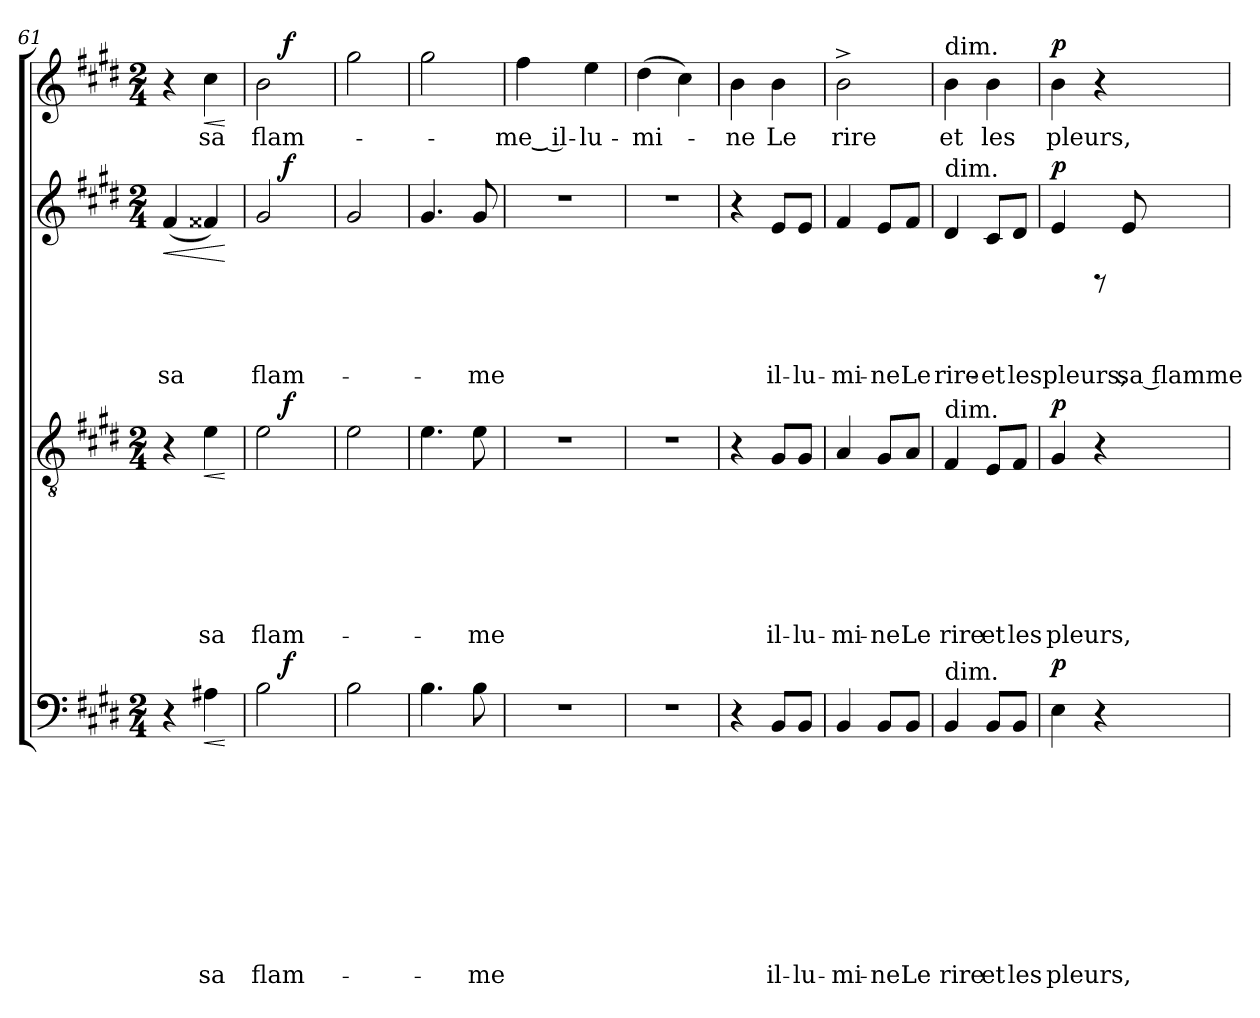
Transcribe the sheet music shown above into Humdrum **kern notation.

**kern	**text	**text	**text	**text	**text	**text	**text	**text	**text	**text	**dynam	**kern	**text	**text	**text	**text	**text	**text	**text	**dynam	**kern	**text	**text	**text	**text	**dynam	**kern	**text	**dynam
*part4	*part4	*part4	*part4	*part4	*part4	*part4	*part4	*part4	*part4	*part4	*part4	*part3	*part3	*part3	*part3	*part3	*part3	*part3	*part3	*part3	*part2	*part2	*part2	*part2	*part2	*part2	*part1	*part1	*part1
*staff4	*staff4	*staff4	*staff4	*staff4	*staff4	*staff4	*staff4	*staff4	*staff4	*staff4	*staff4	*staff3	*staff3	*staff3	*staff3	*staff3	*staff3	*staff3	*staff3	*staff3	*staff2	*staff2	*staff2	*staff2	*staff2	*staff2	*staff1	*staff1	*staff1
*clefF4	*	*	*	*	*	*	*	*	*	*	*	*clefGv2	*	*	*	*	*	*	*	*	*clefG2	*	*	*	*	*	*clefG2	*	*
*k[f#c#g#d#]	*	*	*	*	*	*	*	*	*	*	*	*k[f#c#g#d#]	*	*	*	*	*	*	*	*	*k[f#c#g#d#]	*	*	*	*	*	*k[f#c#g#d#]	*	*
*E:	*	*	*	*	*	*	*	*	*	*	*	*E:	*	*	*	*	*	*	*	*	*E:	*	*	*	*	*	*E:	*	*
*M2/4	*	*	*	*	*	*	*	*	*	*	*	*M2/4	*	*	*	*	*	*	*	*	*M2/4	*	*	*	*	*	*M2/4	*	*
=61	=61	=61	=61	=61	=61	=61	=61	=61	=61	=61	=61	=61	=61	=61	=61	=61	=61	=61	=61	=61	=61	=61	=61	=61	=61	=61	=61	=61	=61
!	!	!	!	!	!	!	!	!	!	!	!	!	!	!	!	!	!	!	!	!	!	!	!	!	!LO:LY:b	!LO:HP:b	!	!	!
4r	.	.	.	.	.	.	.	.	.	.	.	4r	.	.	.	.	.	.	.	.	(<4f#/	.	.	.	sa	<	4r	.	.
!	!	!	!	!	!	!	!	!	!	!LO:LY:b	!LO:HP:b	!	!	!	!	!	!	!	!LO:LY:b	!LO:HP:b	!	!	!	!	!	!	!	!LO:LY:b	!LO:HP:b
4A#X\	.	.	.	.	.	.	.	.	.	sa	<	4e\	.	.	.	.	.	.	sa	<	4f##X/)	.	.	.	.	.	4cc#\	sa	<
.	.	.	.	.	.	.	.	.	.	.	[	.	.	.	.	.	.	.	.	[	.	.	.	.	.	[	.	.	[
=62	=62	=62	=62	=62	=62	=62	=62	=62	=62	=62	=62	=62	=62	=62	=62	=62	=62	=62	=62	=62	=62	=62	=62	=62	=62	=62	=62	=62	=62
!	!	!	!	!	!	!	!	!	!	!LO:LY:b	!	!	!	!	!	!	!	!	!LO:LY:b	!	!	!	!	!	!LO:LY:b	!	!	!LO:LY:b	!
*^	*	*	*	*	*	*	*	*	*	*	*	*^	*	*	*	*	*	*	*	*	*^	*	*	*	*	*	*^	*	*
2B\	8ryy	.	.	.	.	.	.	.	.	.	flam-	.	2e\	8ryy	.	.	.	.	.	.	flam-	.	2g#/	8ryy	.	.	.	flam-	.	2b\	8ryy	flam-	.
!	!	!	!	!	!	!	!	!	!	!	!	!LO:DY:a	!	!	!	!	!	!	!	!	!	!LO:DY:a	!	!	!	!	!	!	!LO:DY:a	!	!	!	!LO:DY:a
.	4.ryy	.	.	.	.	.	.	.	.	.	.	f	.	4.ryy	.	.	.	.	.	.	.	f	.	4.ryy	.	.	.	.	f	.	4.ryy	.	f
*v	*v	*	*	*	*	*	*	*	*	*	*	*	*	*	*	*	*	*	*	*	*	*	*v	*v	*	*	*	*	*	*v	*v	*	*
*	*	*	*	*	*	*	*	*	*	*	*	*v	*v	*	*	*	*	*	*	*	*	*	*	*	*	*	*	*	*	*
=63	=63	=63	=63	=63	=63	=63	=63	=63	=63	=63	=63	=63	=63	=63	=63	=63	=63	=63	=63	=63	=63	=63	=63	=63	=63	=63	=63	=63	=63
2B\	.	.	.	.	.	.	.	.	.	.	.	2e\	.	.	.	.	.	.	.	.	2g#/	.	.	.	.	.	2gg#\	.	.
=64	=64	=64	=64	=64	=64	=64	=64	=64	=64	=64	=64	=64	=64	=64	=64	=64	=64	=64	=64	=64	=64	=64	=64	=64	=64	=64	=64	=64	=64
4.B\	.	.	.	.	.	.	.	.	.	.	.	4.e\	.	.	.	.	.	.	.	.	4.g#/	.	.	.	.	.	2gg#\	.	.
!	!	!	!	!	!	!	!	!	!	!LO:LY:b	!	!	!	!	!	!	!	!	!LO:LY:b	!	!	!	!	!	!LO:LY:b	!	!	!	!
8B\	.	.	.	.	.	.	.	.	.	-me	.	8e\	.	.	.	.	.	.	-me	.	8g#/	.	.	.	-me	.	.	.	.
=65	=65	=65	=65	=65	=65	=65	=65	=65	=65	=65	=65	=65	=65	=65	=65	=65	=65	=65	=65	=65	=65	=65	=65	=65	=65	=65	=65	=65	=65
!	!	!	!	!	!	!	!	!	!	!	!	!	!	!	!	!	!	!	!	!	!	!	!	!	!	!	!	!LO:LY:b:rj	!
2r	.	.	.	.	.	.	.	.	.	.	.	2r	.	.	.	.	.	.	.	.	2r	.	.	.	.	.	4ff#\	-me‿ il-	.
!	!	!	!	!	!	!	!	!	!	!	!	!	!	!	!	!	!	!	!	!	!	!	!	!	!	!	!	!LO:LY:b	!
.	.	.	.	.	.	.	.	.	.	.	.	.	.	.	.	.	.	.	.	.	.	.	.	.	.	.	4ee\	-lu-	.
=66	=66	=66	=66	=66	=66	=66	=66	=66	=66	=66	=66	=66	=66	=66	=66	=66	=66	=66	=66	=66	=66	=66	=66	=66	=66	=66	=66	=66	=66
!	!	!	!	!	!	!	!	!	!	!	!	!	!	!	!	!	!	!	!	!	!	!	!	!	!	!	!	!LO:LY:b	!
2r	.	.	.	.	.	.	.	.	.	.	.	2r	.	.	.	.	.	.	.	.	2r	.	.	.	.	.	(>4dd#\	-mi-	.
.	.	.	.	.	.	.	.	.	.	.	.	.	.	.	.	.	.	.	.	.	.	.	.	.	.	.	4cc#\)	.	.
=67	=67	=67	=67	=67	=67	=67	=67	=67	=67	=67	=67	=67	=67	=67	=67	=67	=67	=67	=67	=67	=67	=67	=67	=67	=67	=67	=67	=67	=67
!	!	!	!	!	!	!	!	!	!	!	!	!	!	!	!	!	!	!	!	!	!	!	!	!	!	!	!	!LO:LY:b	!
4r	.	.	.	.	.	.	.	.	.	.	.	4r	.	.	.	.	.	.	.	.	4r	.	.	.	.	.	4b\	-ne	.
!	!	!	!	!	!	!	!	!	!	!LO:LY:b	!	!	!	!	!	!	!	!	!LO:LY:b	!	!	!	!	!	!LO:LY:b	!	!	!LO:LY:b	!
8BB/L	.	.	.	.	.	.	.	.	.	il-	.	8G#/L	.	.	.	.	.	.	il-	.	8e/L	.	.	.	il-	.	4b\	Le	.
!	!	!	!	!	!	!	!	!	!	!LO:LY:b	!	!	!	!	!	!	!	!	!LO:LY:b	!	!	!	!	!	!LO:LY:b	!	!	!	!
8BB/J	.	.	.	.	.	.	.	.	.	-lu-	.	8G#/J	.	.	.	.	.	.	-lu-	.	8e/J	.	.	.	-lu-	.	.	.	.
=68	=68	=68	=68	=68	=68	=68	=68	=68	=68	=68	=68	=68	=68	=68	=68	=68	=68	=68	=68	=68	=68	=68	=68	=68	=68	=68	=68	=68	=68
!	!	!	!	!	!	!	!	!	!	!LO:LY:b	!	!	!	!	!	!	!	!	!LO:LY:b	!	!	!	!	!	!LO:LY:b	!	!	!LO:LY:b	!
4BB/	.	.	.	.	.	.	.	.	.	-mi-	.	4A/	.	.	.	.	.	.	-mi-	.	4f#/	.	.	.	-mi-	.	2b^>\	rire	.
!	!	!	!	!	!	!	!	!	!	!LO:LY:b	!	!	!	!	!	!	!	!	!LO:LY:b	!	!	!	!	!	!LO:LY:b	!	!	!	!
8BB/L	.	.	.	.	.	.	.	.	.	-ne	.	8G#/L	.	.	.	.	.	.	-ne	.	8e/L	.	.	.	-ne	.	.	.	.
!	!	!	!	!	!	!	!	!	!	!LO:LY:b	!	!	!	!	!	!	!	!	!LO:LY:b	!	!	!	!	!	!LO:LY:b	!	!	!	!
8BB/J	.	.	.	.	.	.	.	.	.	Le	.	8A/J	.	.	.	.	.	.	Le	.	8f#/J	.	.	.	Le	.	.	.	.
=69	=69	=69	=69	=69	=69	=69	=69	=69	=69	=69	=69	=69	=69	=69	=69	=69	=69	=69	=69	=69	=69	=69	=69	=69	=69	=69	=69	=69	=69
!	!	!	!	!	!	!	!	!	!	!	!	!	!	!	!	!	!	!	!	!	!	!	!	!	!	!	!LO:TX:a:t=dim.	!	!
!	!	!	!	!	!	!	!	!	!	!	!	!	!	!	!	!	!	!	!	!	!LO:TX:a:t=dim.	!	!	!	!	!	!	!	!
!	!	!	!	!	!	!	!	!	!	!	!	!LO:TX:a:t=dim.	!	!	!	!	!	!	!	!	!	!	!	!	!	!	!	!	!
!LO:TX:a:t=dim.	!	!	!	!	!	!	!	!	!	!	!	!	!	!	!	!	!	!	!	!	!	!	!	!	!	!	!	!	!
!	!	!	!	!	!	!	!	!	!	!LO:LY:b	!	!	!	!	!	!	!	!	!LO:LY:b	!	!	!	!	!	!LO:LY:b	!	!	!LO:LY:b	!
4BB/	.	.	.	.	.	.	.	.	.	rire	.	4F#/	.	.	.	.	.	.	rire	.	4d#/	.	.	.	rire-	.	4b\	et	.
!	!	!	!	!	!	!	!	!	!	!LO:LY:b	!	!	!	!	!	!	!	!	!LO:LY:b	!	!	!	!	!	!LO:LY:b	!	!	!LO:LY:b	!
8BB/L	.	.	.	.	.	.	.	.	.	et	.	8E/L	.	.	.	.	.	.	et	.	8c#/L	.	.	.	-et	.	4b\	les	.
!	!	!	!	!	!	!	!	!	!	!LO:LY:b	!	!	!	!	!	!	!	!	!LO:LY:b	!	!	!	!	!	!LO:LY:b	!	!	!	!
8BB/J	.	.	.	.	.	.	.	.	.	les	.	8F#/J	.	.	.	.	.	.	les	.	8d#/J	.	.	.	les	.	.	.	.
!!LO:LB:g=z
=70	=70	=70	=70	=70	=70	=70	=70	=70	=70	=70	=70	=70	=70	=70	=70	=70	=70	=70	=70	=70	=70	=70	=70	=70	=70	=70	=70	=70	=70
!	!	!	!	!	!	!	!	!	!	!LO:LY:b	!LO:DY:a	!	!	!	!	!	!	!	!LO:LY:b	!LO:DY:a	!	!	!	!	!LO:LY:b	!LO:DY:a	!	!LO:LY:b	!LO:DY:a
4E\	.	.	.	.	.	.	.	.	.	pleurs,	p	4G#/	.	.	.	.	.	.	pleurs,	p	4e/	.	.	.	pleurs,	p	4b\	pleurs,	p
4r	.	.	.	.	.	.	.	.	.	.	.	4r	.	.	.	.	.	.	.	.	8rAA	.	.	.	.	.	4r	.	.
!	!	!	!	!	!	!	!	!	!	!	!	!	!	!	!	!	!	!	!	!	!	!	!	!	!LO:LY:b	!	!	!	!
.	.	.	.	.	.	.	.	.	.	.	.	.	.	.	.	.	.	.	.	.	8e/	.	.	.	sa flamme	.	.	.	.
=	=	=	=	=	=	=	=	=	=	=	=	=	=	=	=	=	=	=	=	=	=	=	=	=	=	=	=	=	=
*-	*-	*-	*-	*-	*-	*-	*-	*-	*-	*-	*-	*-	*-	*-	*-	*-	*-	*-	*-	*-	*-	*-	*-	*-	*-	*-	*-	*-	*-
